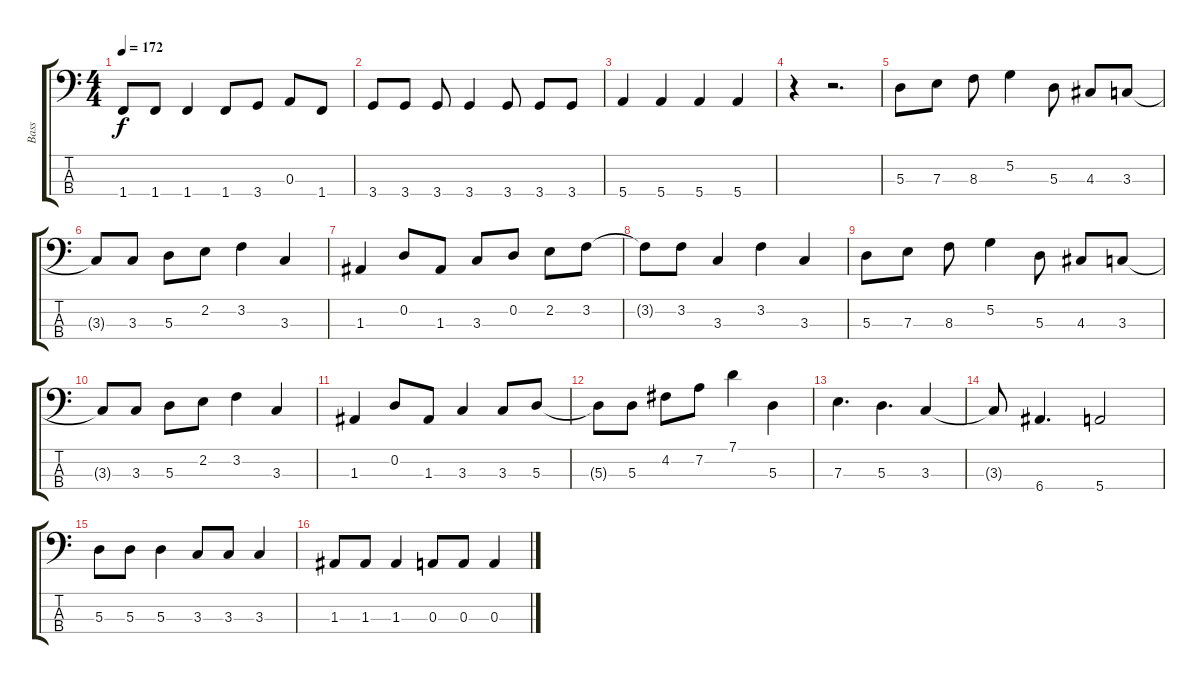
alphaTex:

\track ("Bass" "Bass") {instrument electricbassfinger}
\staff {score tabs}
\tuning (G2 D2 A1 E1) {hide}
\ts (4 4)
\tempo 172
\clef f4
\ks c
1.4{t}.8{dy f} 1.4.8 1.4.4 1.4.8 3.4.8 0.3.8 1.4.8 |
3.4.8 3.4.8 3.4.8 3.4.4 3.4.8 3.4.8 3.4.8 |
5.4.4 5.4.4 5.4.4 5.4.4 |
r.4 r.2{d} |
5.3.8 7.3.8 8.3.8 5.2.4 5.3.8 4.3.8 3.3.8 |
3.3{t}.8 3.3.8 5.3.8 2.2.8 3.2.4 3.3.4 |
1.3.4 0.2.8 1.3.8 3.3.8 0.2.8 2.2.8 3.2.8 |
3.2{t}.8 3.2.8 3.3.4 3.2.4 3.3.4 |
5.3.8 7.3.8 8.3.8 5.2.4 5.3.8 4.3.8 3.3.8 |
3.3{t}.8 3.3.8 5.3.8 2.2.8 3.2.4 3.3.4 |
1.3.4 0.2.8 1.3.8 3.3.4 3.3.8 5.3.8 |
5.3{t}.8 5.3.8 4.2.8 7.2.8 7.1.4 5.3.4 |
7.3.4{d} 5.3.4{d} 3.3.4 |
3.3{t}.8 6.4.4{d} 5.4.2 |
5.3.8 5.3.8 5.3.4 3.3.8 3.3.8 3.3.4 |
1.3.8 1.3.8 1.3.4 0.3.8 0.3.8 0.3.4
